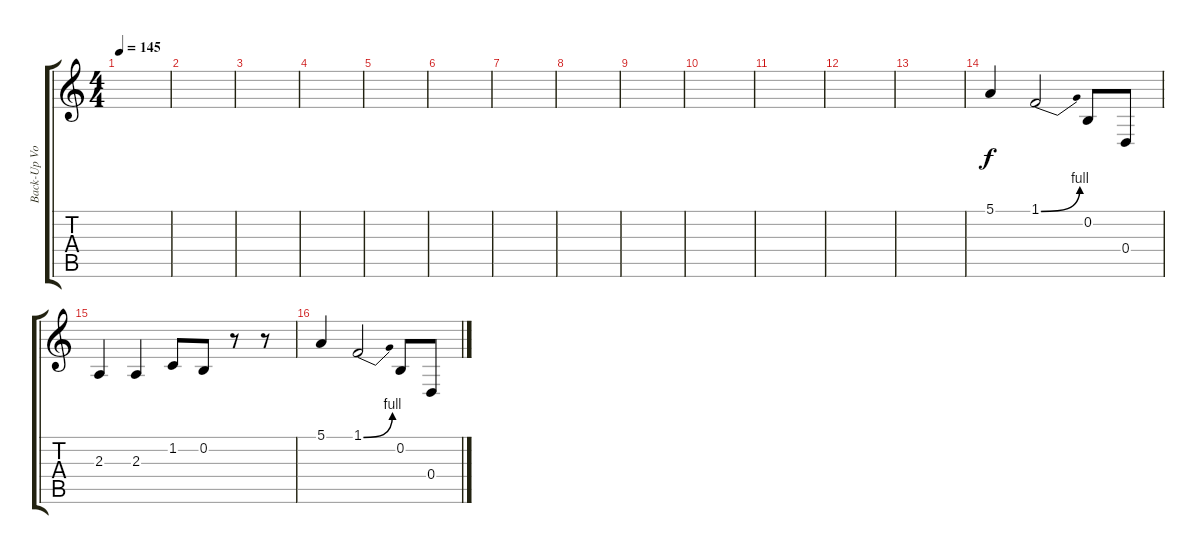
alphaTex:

\track ("Back-Up Vocals" "Back-Up Vo") {instrument lead1square}
\staff {score tabs}
\tuning (E4 B3 G3 D3 A2 E2) {hide}
\ts (4 4)
\tempo 145
\clef g2
\ks c
|
|
|
|
|
|
|
|
|
|
|
|
|
5.1.4 1.1{be (bend 0 0 60 4)}.2 0.2.8 0.4.8 |
2.3.4 2.3.4 1.2.8 0.2.8 r.8 r.8 |
5.1.4 1.1{be (bend 0 0 60 4)}.2 0.2.8 0.4.8
